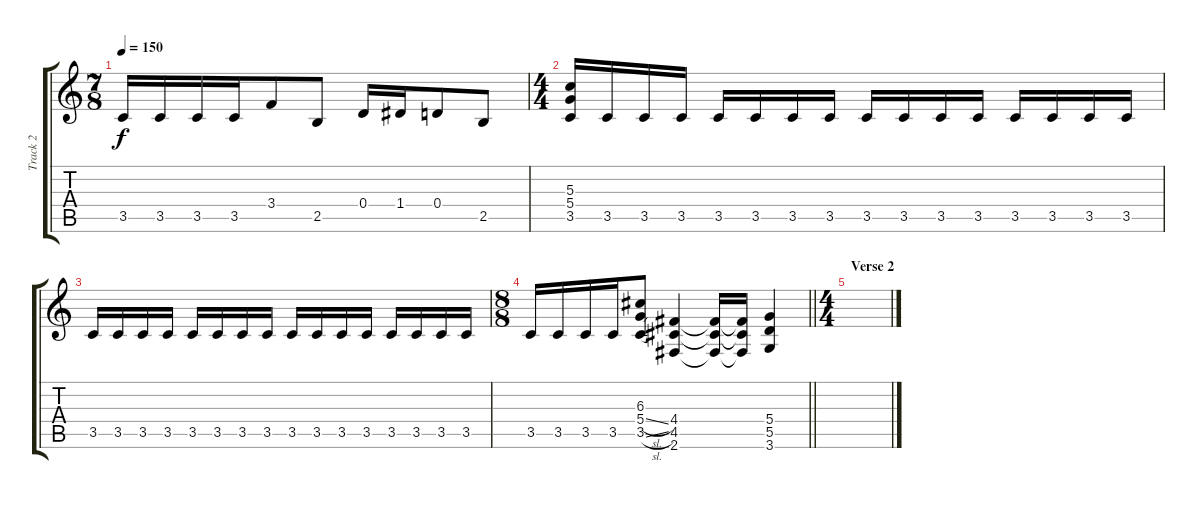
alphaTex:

\track ("Track 2" "Track 2") {instrument overdrivenguitar}
\staff {score tabs}
\tuning (E4 B3 G3 D3 A2 E2) {hide}
\ts (7 8)
\tempo 150
\clef g2
\ks c
3.5.16{dy f} 3.5.16 3.5.16 3.5.16 3.4.8 2.5.8 0.4.16 1.4.16 0.4.8 2.5.8 |
\ts (4 4)
(5.3 5.4 3.5).16 3.5.16 3.5.16 3.5.16 3.5.16 3.5.16 3.5.16 3.5.16 3.5.16 3.5.16 3.5.16 3.5.16 3.5.16 3.5.16 3.5.16 3.5.16 |
3.5.16 3.5.16 3.5.16 3.5.16 3.5.16 3.5.16 3.5.16 3.5.16 3.5.16 3.5.16 3.5.16 3.5.16 3.5.16 3.5.16 3.5.16 3.5.16 |
\ts (8 8)
\barLineRight lightlight
3.5.16 3.5.16 3.5.16 3.5.16 (6.3 5.4{sl} 3.5{sl}).8 (4.4 4.5 2.6).4 (4.4{t} 4.5{t} 2.6{t}).16 (4.4{t} 4.5{t} 2.6{t}).16 (5.4 5.5 3.6).4 |
\ts (4 4)
\section ("" "Verse 2")
